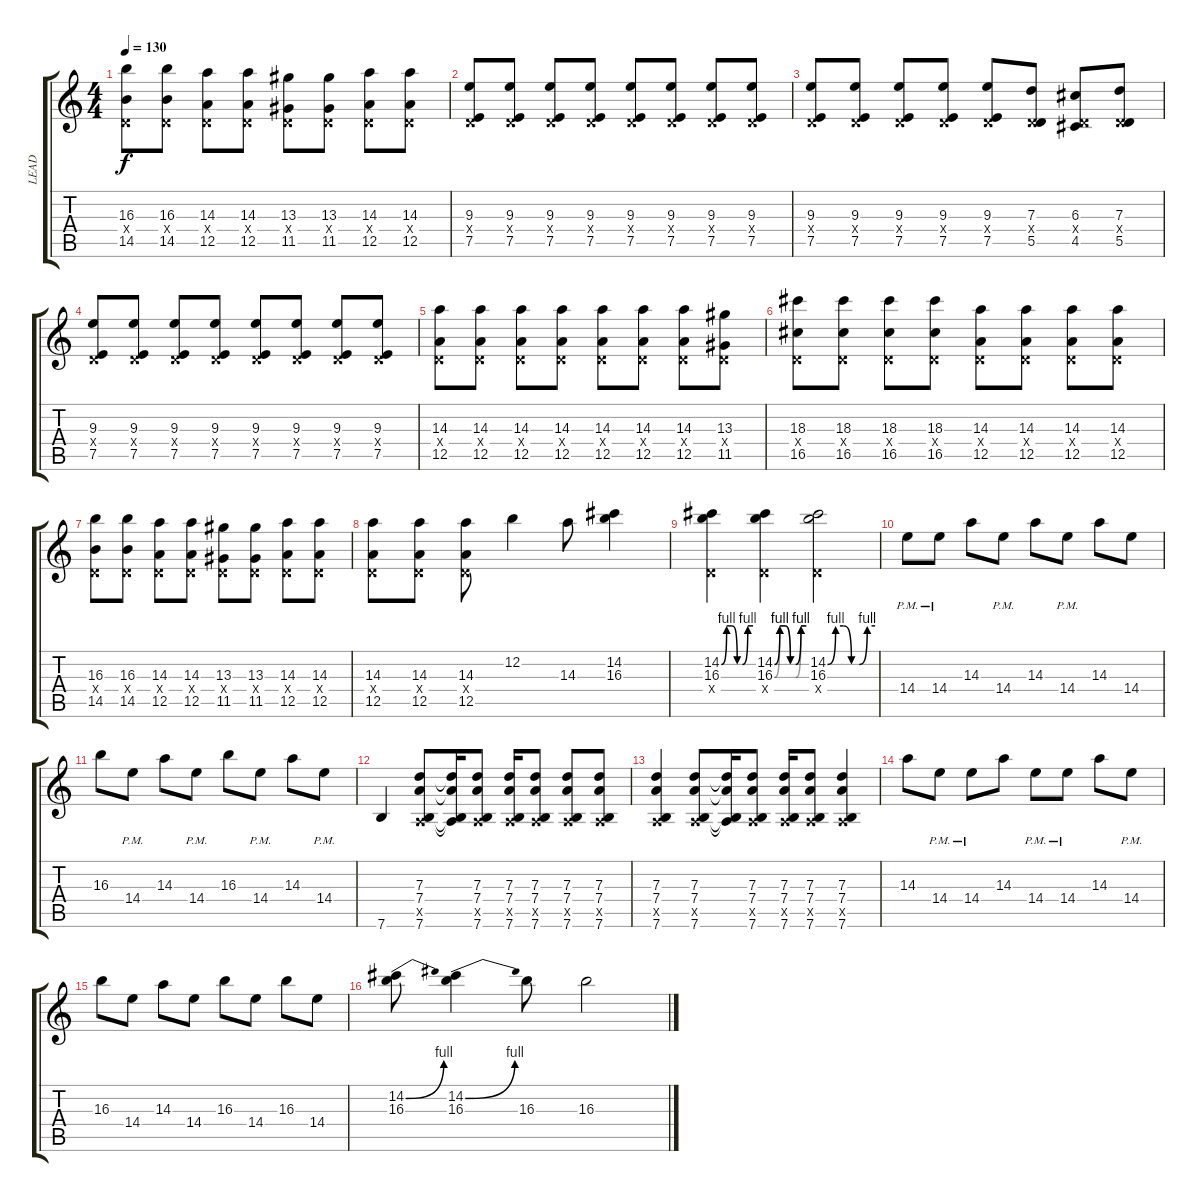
\track ("LEAD" "LEAD") {instrument overdrivenguitar}
\staff {score tabs}
\tuning (E4 B3 G3 D3 A2 E2) {hide}
\ts (4 4)
\tempo 130
\clef g2
\ks c
(16.3 0.4{x} 14.5).8{dy f} (16.3 0.4{x} 14.5).8 (14.3 0.4{x} 12.5).8 (14.3 0.4{x} 12.5).8 (13.3 0.4{x} 11.5).8 (13.3 0.4{x} 11.5).8 (14.3 0.4{x} 12.5).8 (14.3 0.4{x} 12.5).8 |
(9.3 0.4{x} 7.5).8 (9.3 0.4{x} 7.5).8 (9.3 0.4{x} 7.5).8 (9.3 0.4{x} 7.5).8 (9.3 0.4{x} 7.5).8 (9.3 0.4{x} 7.5).8 (9.3 0.4{x} 7.5).8 (9.3 0.4{x} 7.5).8 |
(9.3 0.4{x} 7.5).8 (9.3 0.4{x} 7.5).8 (9.3 0.4{x} 7.5).8 (9.3 0.4{x} 7.5).8 (9.3 0.4{x} 7.5).8 (7.3 0.4{x} 5.5).8 (6.3 0.4{x} 4.5).8 (7.3 0.4{x} 5.5).8 |
(9.3 0.4{x} 7.5).8 (9.3 0.4{x} 7.5).8 (9.3 0.4{x} 7.5).8 (9.3 0.4{x} 7.5).8 (9.3 0.4{x} 7.5).8 (9.3 0.4{x} 7.5).8 (9.3 0.4{x} 7.5).8 (9.3 0.4{x} 7.5).8 |
(14.3 0.4{x} 12.5).8 (14.3 0.4{x} 12.5).8 (14.3 0.4{x} 12.5).8 (14.3 0.4{x} 12.5).8 (14.3 0.4{x} 12.5).8 (14.3 0.4{x} 12.5).8 (14.3 0.4{x} 12.5).8 (13.3 0.4{x} 11.5).8 |
(18.3 0.4{x} 16.5).8 (18.3 0.4{x} 16.5).8 (18.3 0.4{x} 16.5).8 (18.3 0.4{x} 16.5).8 (14.3 0.4{x} 12.5).8 (14.3 0.4{x} 12.5).8 (14.3 0.4{x} 12.5).8 (14.3 0.4{x} 12.5).8 |
(16.3 0.4{x} 14.5).8 (16.3 0.4{x} 14.5).8 (14.3 0.4{x} 12.5).8 (14.3 0.4{x} 12.5).8 (13.3 0.4{x} 11.5).8 (13.3 0.4{x} 11.5).8 (14.3 0.4{x} 12.5).8 (14.3 0.4{x} 12.5).8 |
(14.3 0.4{x} 12.5).8 (14.3 0.4{x} 12.5).8 (14.3 0.4{x} 12.5).8 12.2.4 14.3.8 (14.2 16.3).4 |
(14.2{be (custom 0 0 10 4 20 4 30 0 40 0 50 4 60 4)} 16.3 0.4{x}).4 (14.2{be (custom 0 0 10 4 20 4 30 0 40 0 50 4 60 4)} 16.3{be (custom 0 0 10 4 20 4 30 0 40 0 50 4 60 4)} 0.4{x}).4 (14.2{be (custom 0 0 10 4 20 4 30 0 40 0 50 4 60 4)} 16.3 0.4{x}).2 |
14.4{pm}.8 14.4{pm}.8 14.3.8 14.4{pm}.8 14.3.8 14.4{pm}.8 14.3.8 14.4.8 |
16.3.8 14.4{pm}.8 14.3.8 14.4{pm}.8 16.3.8 14.4{pm}.8 14.3.8 14.4{pm}.8 |
7.6.4 (7.3 7.4 0.5{x} 7.6).8 (7.3{t} 7.4{t} 0.5{t} 7.6{t}).16 (7.3 7.4 0.5{x} 7.6).8 (7.3 7.4 0.5{x} 7.6).16 (7.3 7.4 0.5{x} 7.6).8 (7.3 7.4 0.5{x} 7.6).8 (7.3 7.4 0.5{x} 7.6).8 |
(7.3 7.4 0.5{x} 7.6).4 (7.3 7.4 0.5{x} 7.6).8 (7.3{t} 7.4{t} 0.5{t} 7.6{t}).16 (7.3 7.4 0.5{x} 7.6).8 (7.3 7.4 0.5{x} 7.6).16 (7.3 7.4 0.5{x} 7.6).8 (7.3 7.4 0.5{x} 7.6).4 |
14.3.8 14.4{pm}.8 14.4{pm}.8 14.3.8 14.4{pm}.8 14.4{pm}.8 14.3.8 14.4{pm}.8 |
16.3.8 14.4.8 14.3.8 14.4.8 16.3.8 14.4.8 16.3.8 14.4.8 |
(14.2{be (bend 0 0 60 4)} 16.3).8 (14.2{be (bend 0 0 60 4)} 16.3).4 16.3.8 16.3.2
